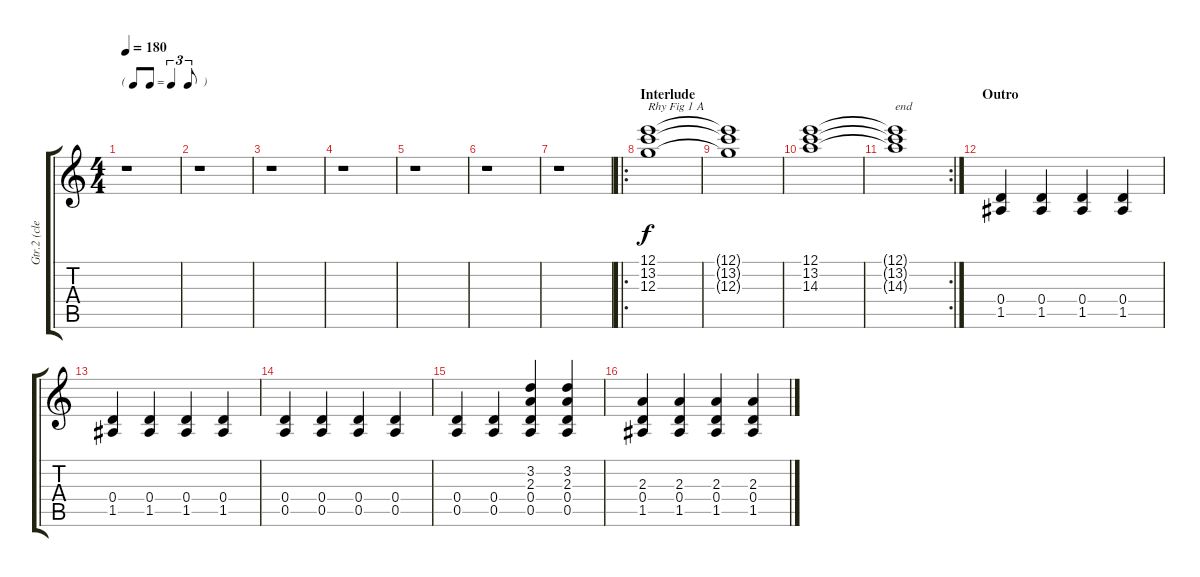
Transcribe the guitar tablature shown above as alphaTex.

\track ("Gtr.2 (clean)" "Gtr.2 (cle") {instrument electricguitarclean}
\staff {score tabs}
\tuning (E4 B3 G3 D3 A2 E2) {hide}
\ts (4 4)
\tf triplet8th
\tempo 180
\clef g2
\ks c
r.1{dy f} |
r.1 |
r.1 |
r.1 |
r.1 |
r.1 |
r.1 |
\ro
\section ("" "Interlude")
(12.1 13.2 12.3).1{txt "Rhy Fig 1 A"} |
(12.1{t} 13.2{t} 12.3{t}).1 |
(12.1 13.2 14.3).1 |
\rc 2
(12.1{t} 13.2{t} 14.3{t}).1{txt "end"} |
\section ("" "Outro")
(0.4 1.5).4 (0.4 1.5).4{instrument electricguitarmuted} (0.4 1.5).4 (0.4 1.5).4 |
(0.4 1.5).4 (0.4 1.5).4 (0.4 1.5).4 (0.4 1.5).4 |
(0.4 0.5).4 (0.4 0.5).4 (0.4 0.5).4 (0.4 0.5).4 |
(0.4 0.5).4 (0.4 0.5).4 (3.2 2.3 0.4 0.5).4 (3.2 2.3 0.4 0.5).4 |
(2.3 0.4 1.5).4{instrument electricguitarjazz} (2.3 0.4 1.5).4 (2.3 0.4 1.5).4 (2.3 0.4 1.5).4
